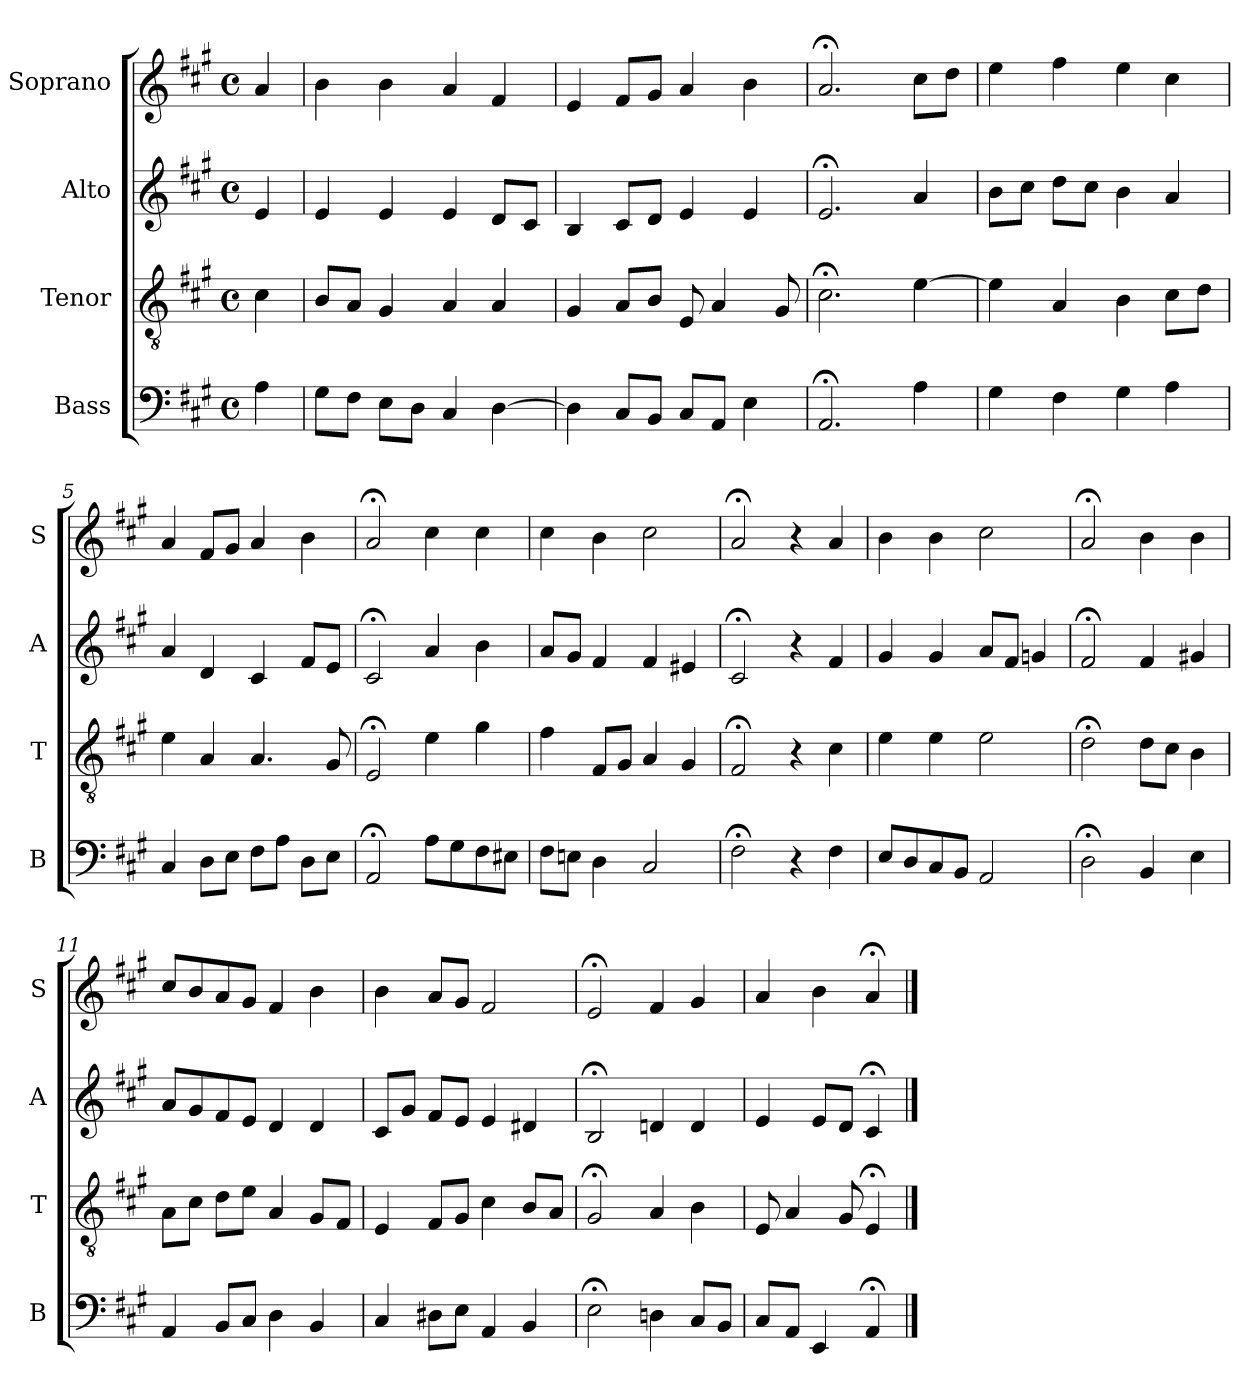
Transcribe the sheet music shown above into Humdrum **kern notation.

**kern	**kern	**kern	**kern
*part4	*part3	*part2	*part1
*staff4	*staff3	*staff2	*staff1
*I"Bass	*I"Tenor	*I"Alto	*I"Soprano
*I'B	*I'T	*I'A	*I'S
*clefF4	*clefGv2	*clefG2	*clefG2
*k[f#c#g#]	*k[f#c#g#]	*k[f#c#g#]	*k[f#c#g#]
*A:	*A:	*A:	*A:
*M4/4	*M4/4	*M4/4	*M4/4
*met(c)	*met(c)	*met(c)	*met(c)
*MM100	*MM100	*MM100	*MM100
=	=	=	=
4A	4c#	4e	4a
=1	=1	=1	=1
8G#L	8BL	4e	4b
8F#J	8AJ	.	.
8EL	4G#	4e	4b
8DJ	.	.	.
4C#	4A	4e	4a
[4D	4A	8dL	4f#
.	.	8c#J	.
=2	=2	=2	=2
4Di]	4G#i	4Bi	4ei
8C#L	8AL	8c#L	8f#L
8BBJ	8BJ	8dJ	8g#J
8C#L	8E	4e	4a
8AAJ	4A	.	.
4E	.	4e	4b
.	8G#	.	.
=3	=3	=3	=3
2.AA;<	2.c#;<	2.e;<	2.a;<
4A	[4e	4a	8cc#L
.	.	.	8ddJ
=4	=4	=4	=4
4G#	4e]	8bL	4ee
.	.	8cc#J	.
4F#	4A	8ddL	4ff#
.	.	8cc#J	.
4G#	4B	4b	4ee
4A	8c#L	4a	4cc#
.	8dJ	.	.
=5	=5	=5	=5
4C#	4e	4a	4a
8DL	4A	4d	8f#L
8EJ	.	.	8g#J
8F#L	4.A	4c#	4a
8AJ	.	.	.
8DL	.	8f#L	4b
8EJ	8G#	8eJ	.
=6	=6	=6	=6
2AA;<	2E;<	2c#;<	2a;<
8AL	4e	4a	4cc#
8G#	.	.	.
8F#	4g#	4b	4cc#
8E#XJ	.	.	.
=7	=7	=7	=7
8F#L	4f#	8aL	4cc#
8EnJ	.	8g#J	.
4D	8F#L	4f#	4b
.	8G#J	.	.
2C#	4A	4f#	2cc#
.	4G#	4e#X	.
=8	=8	=8	=8
2F#;<	2F#;<	2c#;<	2a;<
4r	4r	4r	4r
4F#	4c#	4f#	4a
=9	=9	=9	=9
8EL	4e	4g#	4b
8D	.	.	.
8C#	4e	4g#	4b
8BBJ	.	.	.
2AA	2e	8aL	2cc#
.	.	8f#J	.
.	.	4gn	.
=10	=10	=10	=10
2D;<	2d;<	2f#;<	2a;<
4BB	8dL	4f#	4b
.	8c#J	.	.
4E	4B	4g#X	4b
=11	=11	=11	=11
4AA	8AL	8aL	8cc#L
.	8c#J	8g#	8b
8BBL	8dL	8f#	8a
8C#J	8eJ	8eJ	8g#J
4D	4A	4d	4f#
4BB	8G#L	4d	4b
.	8F#J	.	.
=12	=12	=12	=12
4C#	4E	8c#L	4b
.	.	8g#J	.
8D#XL	8F#L	8f#L	8aL
8EJ	8G#J	8eJ	8g#J
4AA	4c#	4e	2f#
4BB	8BL	4d#X	.
.	8AJ	.	.
=13	=13	=13	=13
2E;<	2G#;<	2B;<	2e;<
4Dn	4A	4dn	4f#
8C#L	4B	4d	4g#
8BBJ	.	.	.
=14	=14	=14	=14
8C#L	8E	4e	4a
8AAJ	4A	.	.
4EE	.	8eL	4b
.	8G#	8dJ	.
4AA;<	4E;<	4c#;<	4a;<
==	==	==	==
*-	*-	*-	*-
